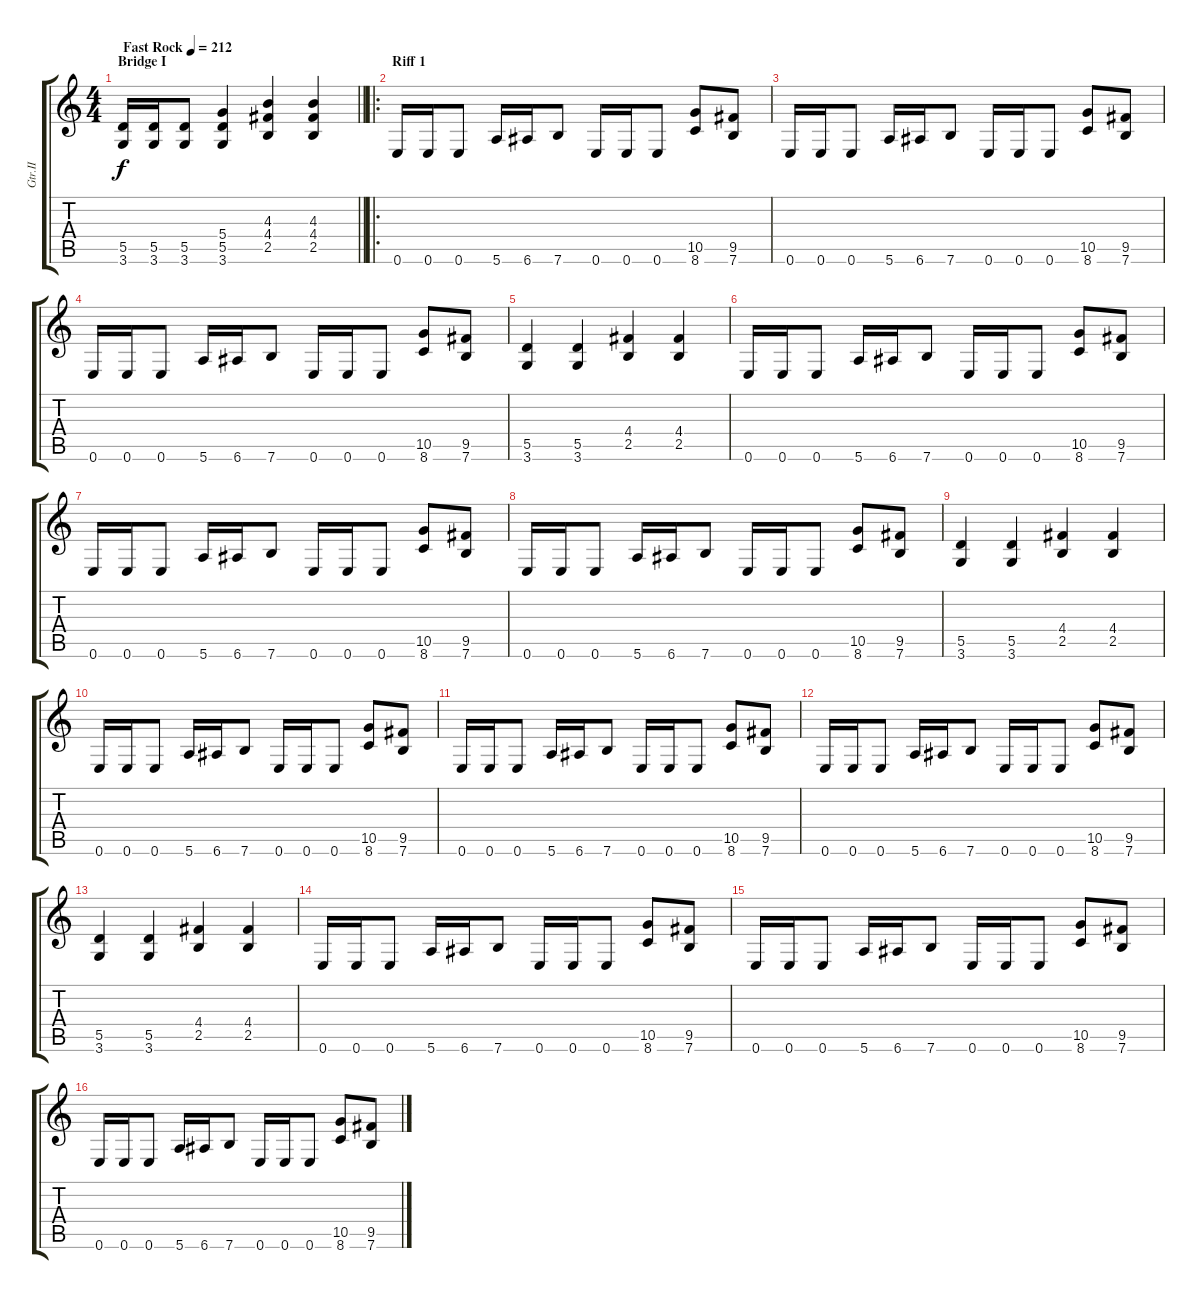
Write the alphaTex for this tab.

\track ("Gtr.II" "Gtr.II") {instrument overdrivenguitar}
\staff {score tabs}
\tuning (E4 B3 G3 D3 A2 E2) {hide}
\ts (4 4)
\section ("" "Bridge I")
\tempo (212 "Fast Rock")
\clef g2
\barLineRight lightlight
\ks c
(5.5 3.6).16{dy f instrument overdrivenguitar} (5.5 3.6).16 (5.5 3.6).8 (5.4 5.5 3.6).4 (4.3 4.4 2.5).4 (4.3 4.4 2.5).4 |
\ro
\section ("" "Riff 1")
0.6.16 0.6.16 0.6.8 5.6.16 6.6.16 7.6.8 0.6.16 0.6.16 0.6.8 (10.5 8.6).8 (9.5 7.6).8 |
0.6.16 0.6.16 0.6.8 5.6.16 6.6.16 7.6.8 0.6.16 0.6.16 0.6.8 (10.5 8.6).8 (9.5 7.6).8 |
0.6.16 0.6.16 0.6.8 5.6.16 6.6.16 7.6.8 0.6.16 0.6.16 0.6.8 (10.5 8.6).8 (9.5 7.6).8 |
(5.5 3.6).4 (5.5 3.6).4 (4.4 2.5).4 (4.4 2.5).4 |
0.6.16 0.6.16 0.6.8 5.6.16 6.6.16 7.6.8 0.6.16 0.6.16 0.6.8 (10.5 8.6).8 (9.5 7.6).8 |
0.6.16 0.6.16 0.6.8 5.6.16 6.6.16 7.6.8 0.6.16 0.6.16 0.6.8 (10.5 8.6).8 (9.5 7.6).8 |
0.6.16 0.6.16 0.6.8 5.6.16 6.6.16 7.6.8 0.6.16 0.6.16 0.6.8 (10.5 8.6).8 (9.5 7.6).8 |
(5.5 3.6).4 (5.5 3.6).4 (4.4 2.5).4 (4.4 2.5).4 |
0.6.16 0.6.16 0.6.8 5.6.16 6.6.16 7.6.8 0.6.16 0.6.16 0.6.8 (10.5 8.6).8 (9.5 7.6).8 |
0.6.16 0.6.16 0.6.8 5.6.16 6.6.16 7.6.8 0.6.16 0.6.16 0.6.8 (10.5 8.6).8 (9.5 7.6).8 |
0.6.16 0.6.16 0.6.8 5.6.16 6.6.16 7.6.8 0.6.16 0.6.16 0.6.8 (10.5 8.6).8 (9.5 7.6).8 |
(5.5 3.6).4 (5.5 3.6).4 (4.4 2.5).4 (4.4 2.5).4 |
0.6.16 0.6.16 0.6.8 5.6.16 6.6.16 7.6.8 0.6.16 0.6.16 0.6.8 (10.5 8.6).8 (9.5 7.6).8 |
0.6.16 0.6.16 0.6.8 5.6.16 6.6.16 7.6.8 0.6.16 0.6.16 0.6.8 (10.5 8.6).8 (9.5 7.6).8 |
0.6.16 0.6.16 0.6.8 5.6.16 6.6.16 7.6.8 0.6.16 0.6.16 0.6.8 (10.5 8.6).8 (9.5 7.6).8
